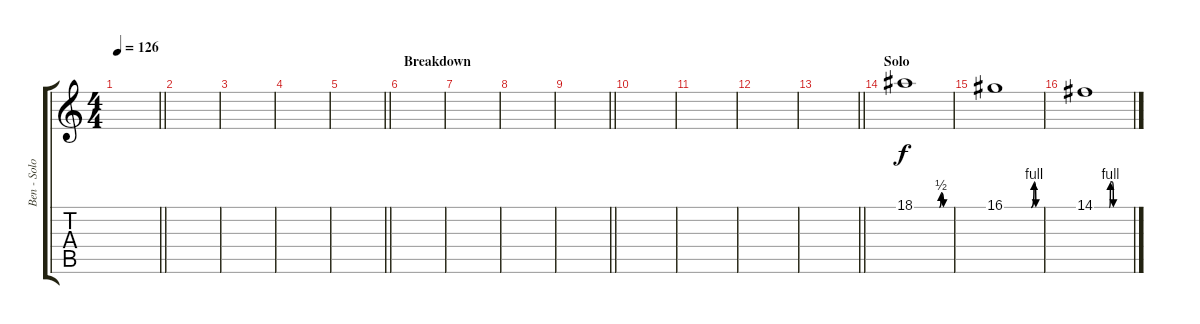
\track ("Ben - Solo" "Ben - Solo") {instrument lead3calliope}
\staff {score tabs}
\tuning (E4 B3 G3 D3 A2 E2) {hide}
\ts (4 4)
\tempo 126
\clef g2
\barLineRight lightlight
\ks c
|
|
|
|
\barLineRight lightlight
|
\section ("" "Breakdown")
|
|
|
\barLineRight lightlight
|
|
|
|
\barLineRight lightlight
|
\section ("" "Solo")
18.1{be (custom 0 0 42 0 45 2 49 0 60 0)}.1 |
16.1{be (custom 0 0 45 0 50 4 53 0 60 0)}.1 |
14.1{be (custom 0 0 25 0 27 4 30 4 32 0 60 0)}.1
